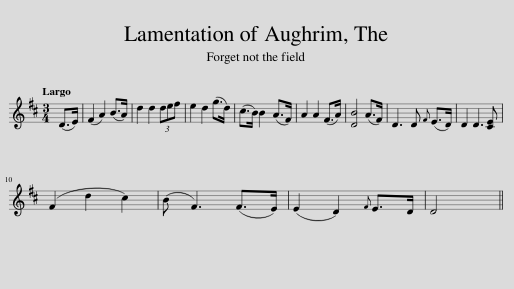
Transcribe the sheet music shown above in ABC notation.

X:1
L:1/8
Q:1/4=56
M:3/4
I:linebreak $
K:D
V:1 treble
V:1
 (D>E) | (F2 A2) (B>A) | d2 d2 (3def | e2 d2 (g>d) | (c>B) B2 (A>F) | %5
 A2 A2 (F>A) | [DB]4 (A>F) | D3 D{F} (E>D) | D2 D3 [CE] |$ (F2 d2 c2) | %10
 (B F3) (F>E) | (E2 D2){F} E>D | D4 || %13
